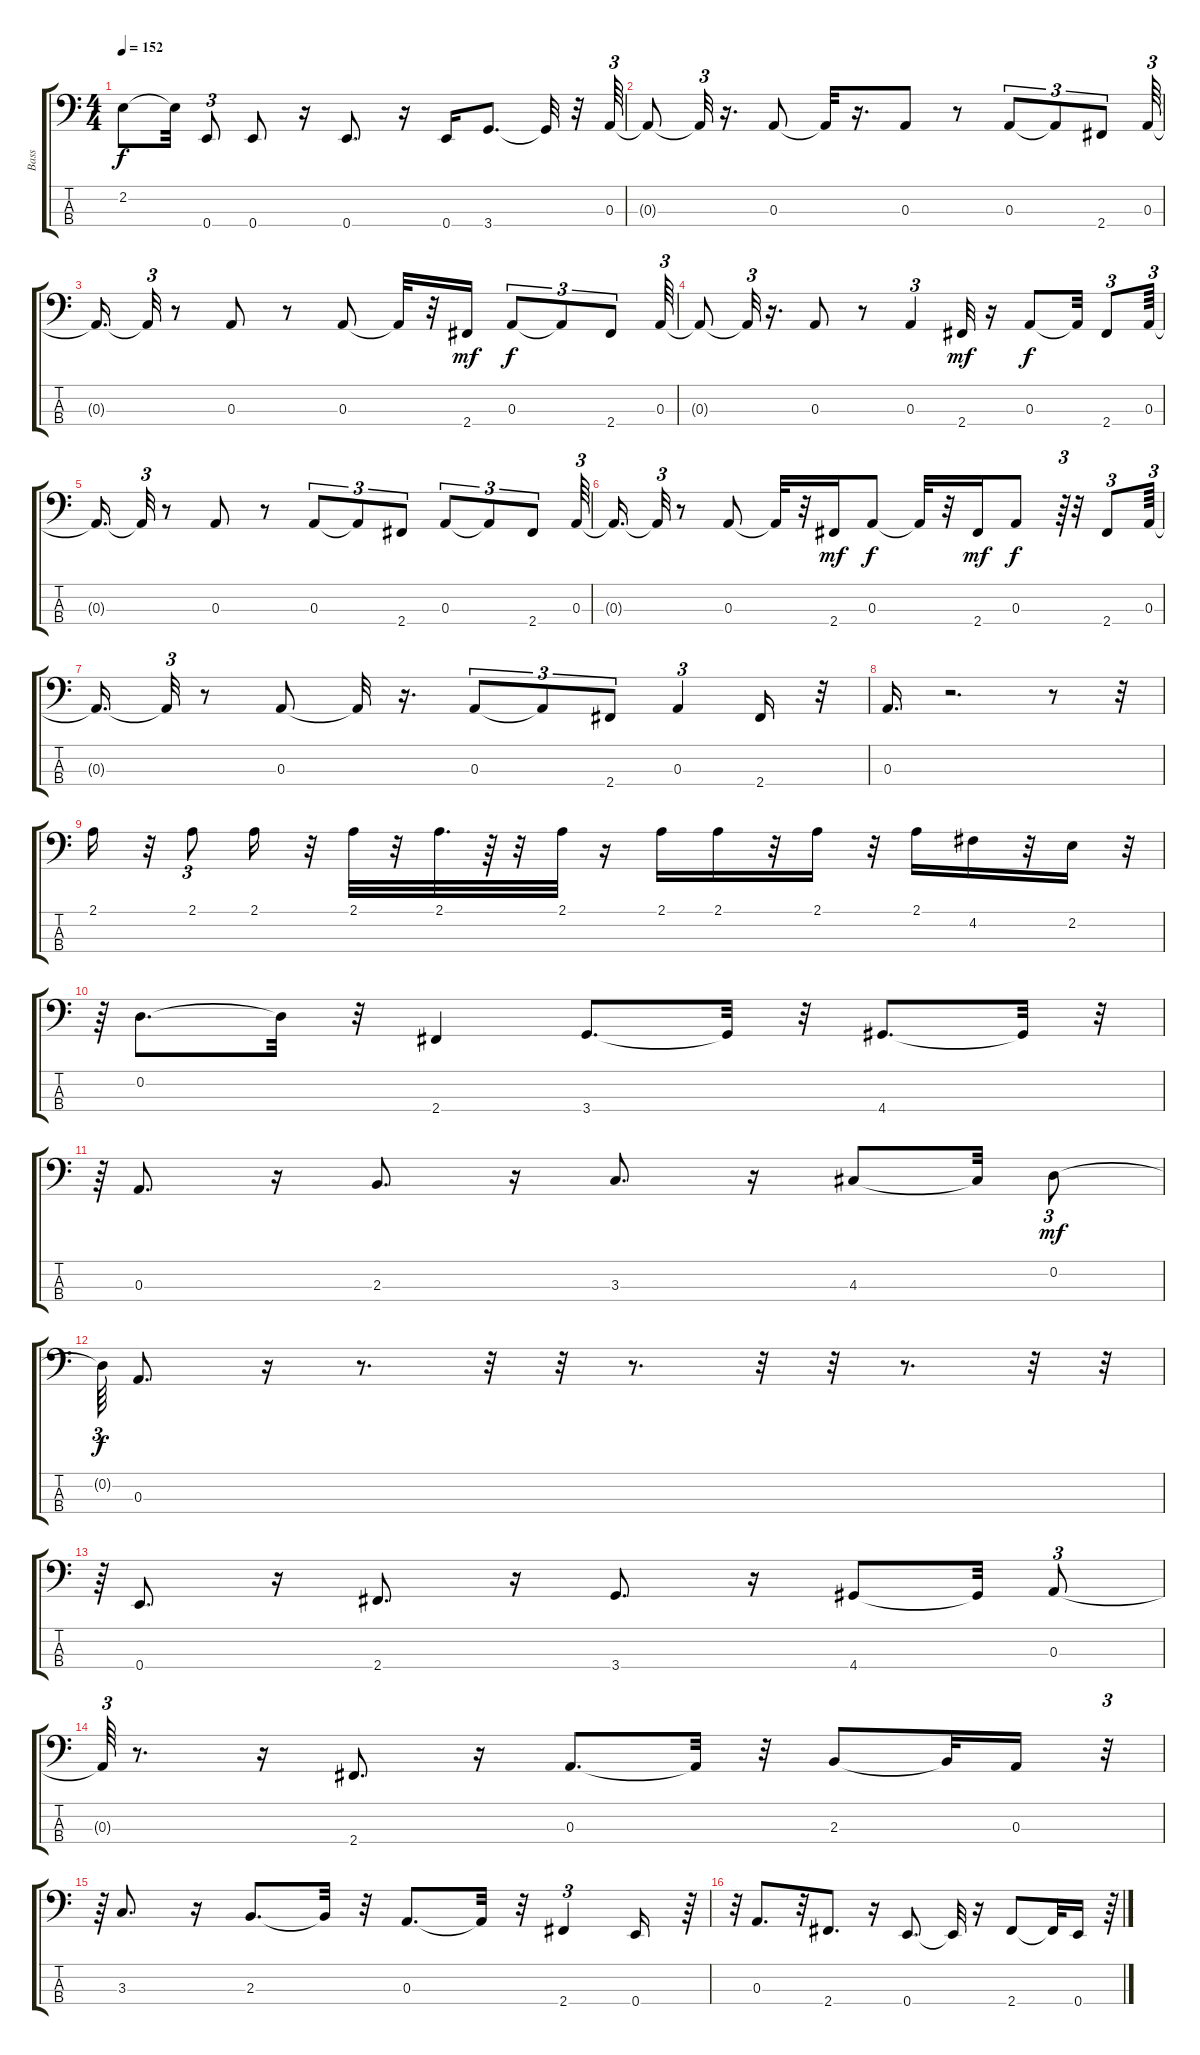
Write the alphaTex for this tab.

\track ("Bass" "Bass") {instrument acousticbass}
\staff {score tabs}
\tuning (G2 D2 A1 E1) {hide}
\ts (4 4)
\tempo 152
\clef f4
\ks c
2.2{t}.8{dy f} 2.2{t}.32 0.4.8{tu (3 2)} 0.4.8 r.16 0.4.8{d} r.16 0.4.16 3.4.8{d} 3.4{t}.32 r.32 0.3.64{tu (3 2)} |
0.3{t}.8 0.3{t}.32{tu (3 2)} r.16{d} 0.3.8 0.3{t}.32 r.16{d} 0.3.8 r.8 0.3.8{tu (3 2)} 0.3{t}.8{tu (3 2)} 2.4.8{tu (3 2)} 0.3.64{tu (3 2)} |
0.3{t}.16{d} 0.3{t}.32{tu (3 2)} r.8 0.3.8 r.8 0.3.8 0.3{t}.32 r.32 2.4.16{dy mf} 0.3.8{tu (3 2) dy f} 0.3{t}.8{tu (3 2)} 2.4.8{tu (3 2)} 0.3.64{tu (3 2)} |
0.3{t}.8 0.3{t}.32{tu (3 2)} r.16{d} 0.3.8 r.8 0.3.4{tu (3 2)} 2.4.32{dy mf} r.16 0.3.8{dy f} 0.3{t}.32 2.4.8{tu (3 2)} 0.3.64{tu (3 2)} |
0.3{t}.16{d} 0.3{t}.32{tu (3 2)} r.8 0.3.8 r.8 0.3.8{tu (3 2)} 0.3{t}.8{tu (3 2)} 2.4.8{tu (3 2)} 0.3.8{tu (3 2)} 0.3{t}.8{tu (3 2)} 2.4.8{tu (3 2)} 0.3.64{tu (3 2)} |
0.3{t}.16{d} 0.3{t}.32{tu (3 2)} r.8 0.3.8 0.3{t}.32 r.32 2.4.16{dy mf} 0.3.8{dy f} 0.3{t}.32 r.32 2.4.16{dy mf} 0.3.8{dy f} r.64{tu (3 2)} r.32 2.4.8{tu (3 2)} 0.3.64{tu (3 2)} |
0.3{t}.16{d} 0.3{t}.32{tu (3 2)} r.8 0.3.8 0.3{t}.32 r.16{d} 0.3.8{tu (3 2)} 0.3{t}.8{tu (3 2)} 2.4.8{tu (3 2)} 0.3.4{tu (3 2)} 2.4.16 r.32 |
0.3.16{d} r.2{d} r.8 r.32 |
2.1.16 r.32 2.1.8{tu (3 2)} 2.1.16 r.32 2.1.32 r.32 2.1.32{d} r.64 r.32 2.1.32 r.16 2.1.16 2.1.16 r.32 2.1.16 r.32 2.1.16 4.2.16 r.32 2.2.16 r.32{tu (3 2)} |
r.64{tu (3 2)} 0.2.8{d} 0.2{t}.32 r.32 2.4.4 3.4.8{d} 3.4{t}.32 r.32 4.4.8{d} 4.4{t}.32 r.32{tu (3 2)} |
r.64{tu (3 2)} 0.3.8{d} r.16 2.3.8{d} r.16 3.3.8{d} r.16 4.3.8 4.3{t}.32 0.2.8{tu (3 2) dy mf} |
0.2{t}.64{tu (3 2) dy f} 0.3.8{d} r.16 r.8{d} r.32 r.32 r.8{d} r.32 r.32 r.8{d} r.32 r.32{tu (3 2)} |
r.64{tu (3 2)} 0.4.8{d} r.16 2.4.8{d} r.16 3.4.8{d} r.16 4.4.8 4.4{t}.32 0.3.8{tu (3 2)} |
0.3{t}.64{tu (3 2)} r.8{d} r.16 2.4.8{d} r.16 0.3.8{d} 0.3{t}.32 r.32 2.3.8 2.3{t}.32 0.3.16 r.32{tu (3 2)} |
r.64{tu (3 2)} 3.3.8{d} r.16 2.3.8{d} 2.3{t}.32 r.32 0.3.8{d} 0.3{t}.32 r.32 2.4.4{tu (3 2)} 0.4.16 r.64{tu (3 2)} |
r.32{tu (3 2)} 0.3.8{d} r.32 2.4.8{d} r.16 0.4.8{d} 0.4{t}.32 r.16 2.4.8 2.4{t}.32 0.4.16 r.64{tu (3 2)}
